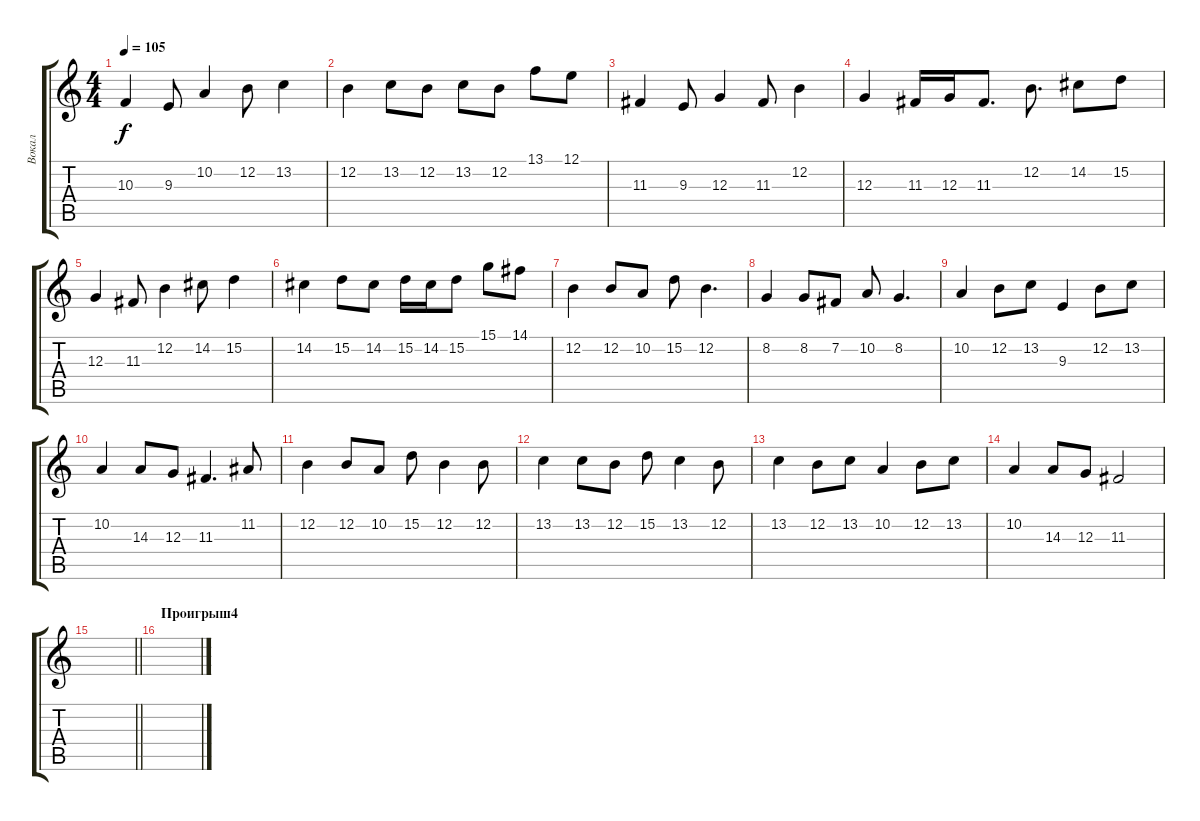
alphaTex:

\track ("Вокал" "Вокал") {instrument flute}
\staff {score tabs}
\tuning (E4 B3 G3 D3 A2 E2) {hide}
\ts (4 4)
\tempo 105
\clef g2
\ks c
10.3.4{dy f} 9.3.8 10.2.4 12.2.8 13.2.4 |
12.2.4 13.2.8 12.2.8 13.2.8 12.2.8 13.1.8 12.1.8 |
11.3.4 9.3.8 12.3.4 11.3.8 12.2.4 |
12.3.4 11.3.16 12.3.16 11.3.8{d} 12.2.8{d} 14.2.8 15.2.8 |
12.3.4 11.3.8 12.2.4 14.2.8 15.2.4 |
14.2.4 15.2.8 14.2.8 15.2.16 14.2.16 15.2.8 15.1.8 14.1.8 |
12.2.4 12.2.8 10.2.8 15.2.8 12.2.4{d} |
8.2.4 8.2.8 7.2.8 10.2.8 8.2.4{d} |
10.2.4 12.2.8 13.2.8 9.3.4 12.2.8 13.2.8 |
10.2.4 14.3.8 12.3.8 11.3.4{d} 11.2.8 |
12.2.4 12.2.8 10.2.8 15.2.8 12.2.4 12.2.8 |
13.2.4 13.2.8 12.2.8 15.2.8 13.2.4 12.2.8 |
13.2.4 12.2.8 13.2.8 10.2.4 12.2.8 13.2.8 |
10.2.4 14.3.8 12.3.8 11.3.2 |
\barLineRight lightlight
|
\section ("" "Проигрыш4")
